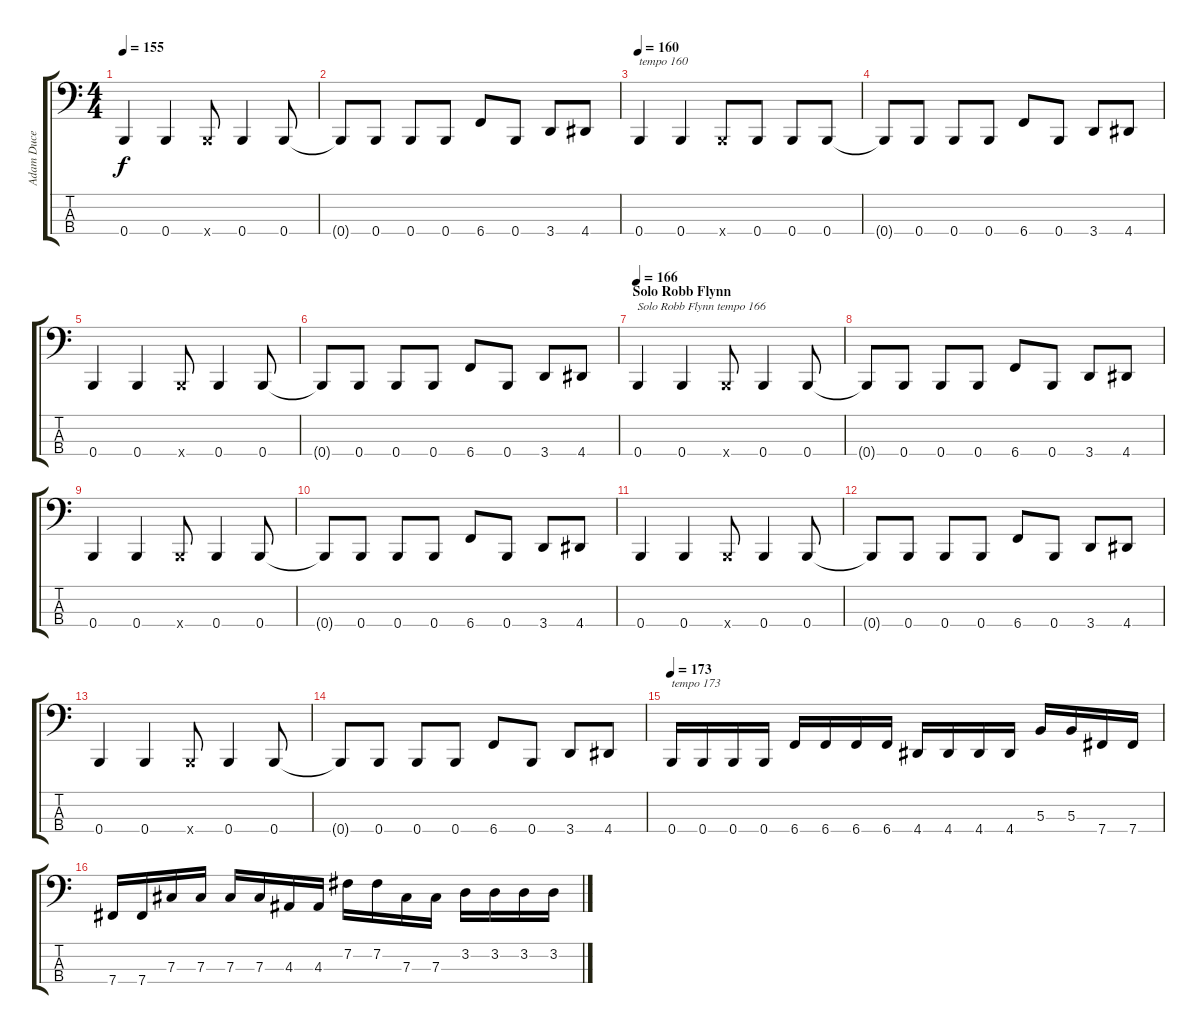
\track ("Adam Duce" "Adam Duce") {instrument electricbasspick}
\staff {score tabs}
\tuning (E2 B1 Gb1 B0) {hide}
\ts (4 4)
\tempo 155
\clef f4
\ks c
0.4.4{dy f} 0.4.4 0.4{x}.8 0.4.4 0.4.8 |
0.4{t}.8 0.4.8 0.4.8 0.4.8 6.4.8 0.4.8 3.4.8 4.4.8 |
\tempo 160
0.4.4{txt "tempo 160"} 0.4.4 0.4{x}.8 0.4.8 0.4.8 0.4.8 |
0.4{t}.8 0.4.8 0.4.8 0.4.8 6.4.8 0.4.8 3.4.8 4.4.8 |
0.4.4 0.4.4 0.4{x}.8 0.4.4 0.4.8 |
0.4{t}.8 0.4.8 0.4.8 0.4.8 6.4.8 0.4.8 3.4.8 4.4.8 |
\section ("" "Solo Robb Flynn")
\tempo 166
0.4.4{txt "Solo Robb Flynn tempo 166"} 0.4.4 0.4{x}.8 0.4.4 0.4.8 |
0.4{t}.8 0.4.8 0.4.8 0.4.8 6.4.8 0.4.8 3.4.8 4.4.8 |
0.4.4 0.4.4 0.4{x}.8 0.4.4 0.4.8 |
0.4{t}.8 0.4.8 0.4.8 0.4.8 6.4.8 0.4.8 3.4.8 4.4.8 |
0.4.4 0.4.4 0.4{x}.8 0.4.4 0.4.8 |
0.4{t}.8 0.4.8 0.4.8 0.4.8 6.4.8 0.4.8 3.4.8 4.4.8 |
0.4.4 0.4.4 0.4{x}.8 0.4.4 0.4.8 |
0.4{t}.8 0.4.8 0.4.8 0.4.8 6.4.8 0.4.8 3.4.8 4.4.8 |
\tempo 173
0.4.16{txt "tempo 173" volume 12} 0.4.16 0.4.16 0.4.16 6.4.16 6.4.16 6.4.16 6.4.16 4.4.16 4.4.16 4.4.16 4.4.16 5.3.16 5.3.16 7.4.16 7.4.16 |
7.4.16 7.4.16 7.3.16 7.3.16 7.3.16 7.3.16 4.3.16 4.3.16 7.2.16 7.2.16 7.3.16 7.3.16 3.2.16 3.2.16 3.2.16 3.2.16
